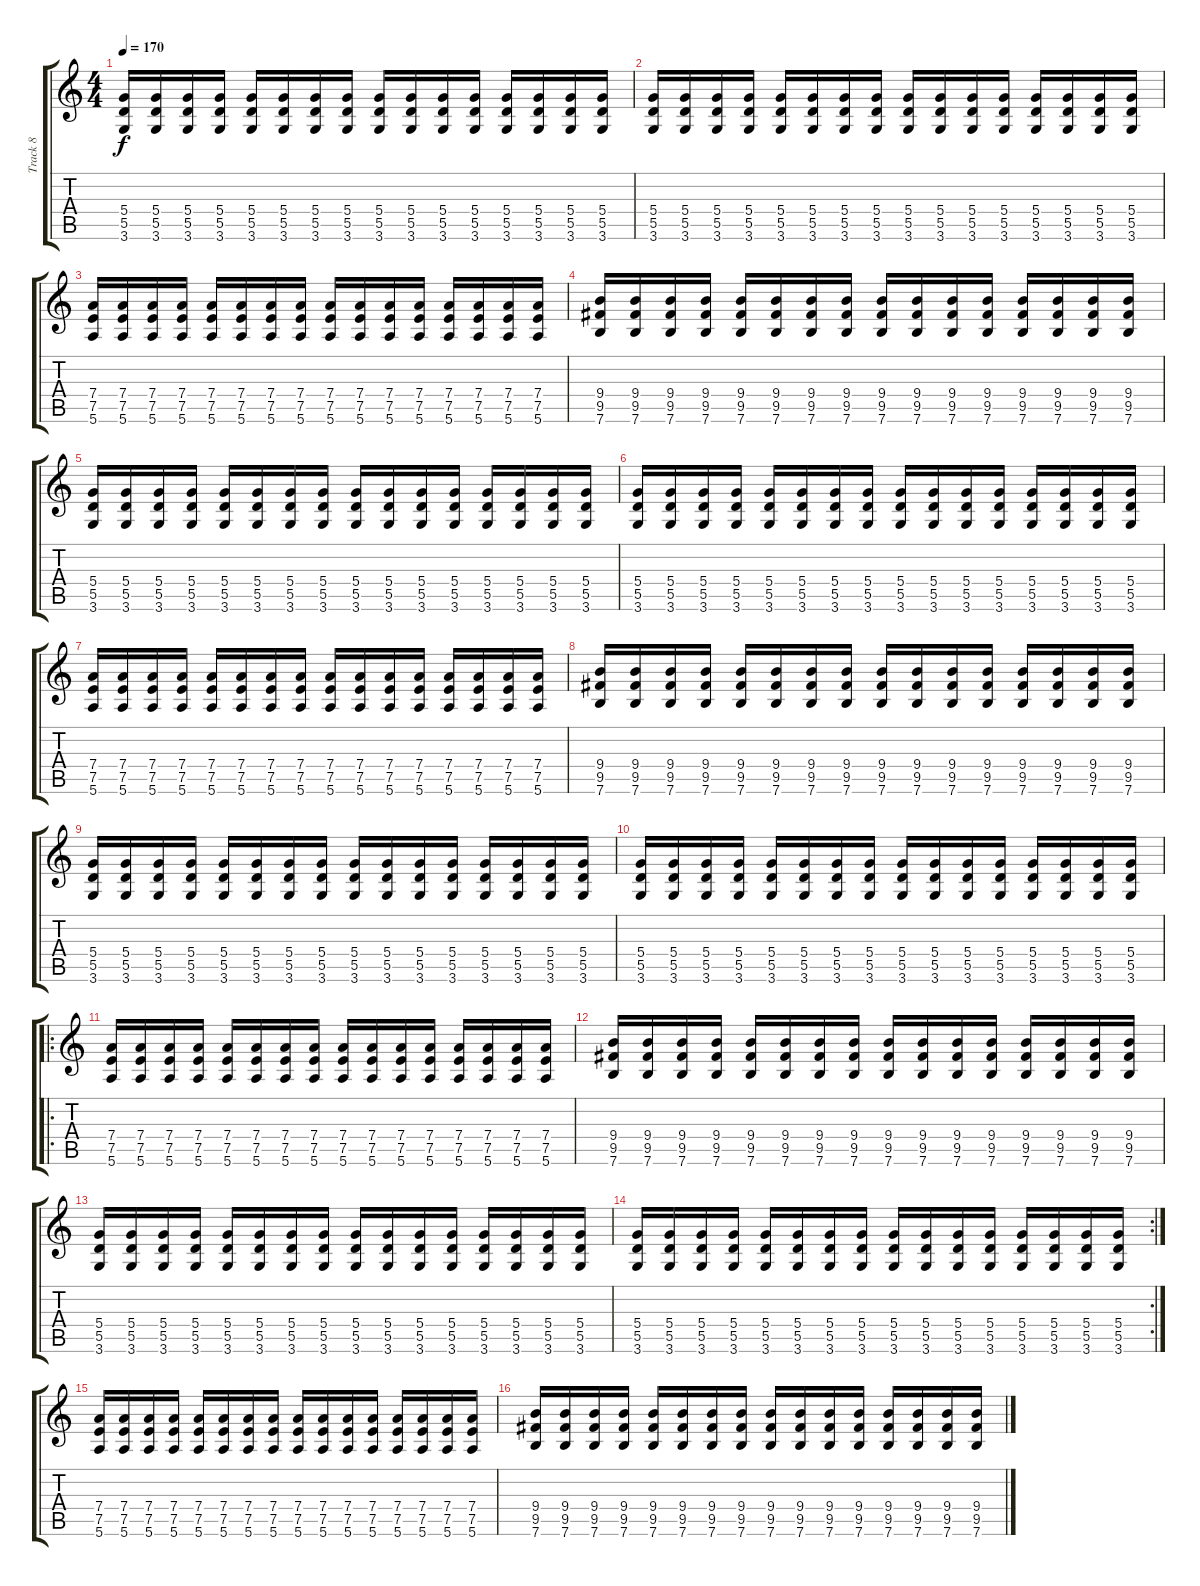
\track ("Track 8" "Track 8") {instrument acousticguitarsteel}
\staff {score tabs}
\tuning (E4 B3 G3 D3 A2 E2) {hide}
\ts (4 4)
\tempo 170
\clef g2
\ks c
(5.4 5.5 3.6).16{dy f} (5.4 5.5 3.6).16 (5.4 5.5 3.6).16 (5.4 5.5 3.6).16 (5.4 5.5 3.6).16 (5.4 5.5 3.6).16 (5.4 5.5 3.6).16 (5.4 5.5 3.6).16 (5.4 5.5 3.6).16 (5.4 5.5 3.6).16 (5.4 5.5 3.6).16 (5.4 5.5 3.6).16 (5.4 5.5 3.6).16 (5.4 5.5 3.6).16 (5.4 5.5 3.6).16 (5.4 5.5 3.6).16 |
(5.4 5.5 3.6).16 (5.4 5.5 3.6).16 (5.4 5.5 3.6).16 (5.4 5.5 3.6).16 (5.4 5.5 3.6).16 (5.4 5.5 3.6).16 (5.4 5.5 3.6).16 (5.4 5.5 3.6).16 (5.4 5.5 3.6).16 (5.4 5.5 3.6).16 (5.4 5.5 3.6).16 (5.4 5.5 3.6).16 (5.4 5.5 3.6).16 (5.4 5.5 3.6).16 (5.4 5.5 3.6).16 (5.4 5.5 3.6).16 |
(7.4 7.5 5.6).16 (7.4 7.5 5.6).16 (7.4 7.5 5.6).16 (7.4 7.5 5.6).16 (7.4 7.5 5.6).16 (7.4 7.5 5.6).16 (7.4 7.5 5.6).16 (7.4 7.5 5.6).16 (7.4 7.5 5.6).16 (7.4 7.5 5.6).16 (7.4 7.5 5.6).16 (7.4 7.5 5.6).16 (7.4 7.5 5.6).16 (7.4 7.5 5.6).16 (7.4 7.5 5.6).16 (7.4 7.5 5.6).16 |
(9.4 9.5 7.6).16 (9.4 9.5 7.6).16 (9.4 9.5 7.6).16 (9.4 9.5 7.6).16 (9.4 9.5 7.6).16 (9.4 9.5 7.6).16 (9.4 9.5 7.6).16 (9.4 9.5 7.6).16 (9.4 9.5 7.6).16 (9.4 9.5 7.6).16 (9.4 9.5 7.6).16 (9.4 9.5 7.6).16 (9.4 9.5 7.6).16 (9.4 9.5 7.6).16 (9.4 9.5 7.6).16 (9.4 9.5 7.6).16 |
(5.4 5.5 3.6).16 (5.4 5.5 3.6).16 (5.4 5.5 3.6).16 (5.4 5.5 3.6).16 (5.4 5.5 3.6).16 (5.4 5.5 3.6).16 (5.4 5.5 3.6).16 (5.4 5.5 3.6).16 (5.4 5.5 3.6).16 (5.4 5.5 3.6).16 (5.4 5.5 3.6).16 (5.4 5.5 3.6).16 (5.4 5.5 3.6).16 (5.4 5.5 3.6).16 (5.4 5.5 3.6).16 (5.4 5.5 3.6).16 |
(5.4 5.5 3.6).16 (5.4 5.5 3.6).16 (5.4 5.5 3.6).16 (5.4 5.5 3.6).16 (5.4 5.5 3.6).16 (5.4 5.5 3.6).16 (5.4 5.5 3.6).16 (5.4 5.5 3.6).16 (5.4 5.5 3.6).16 (5.4 5.5 3.6).16 (5.4 5.5 3.6).16 (5.4 5.5 3.6).16 (5.4 5.5 3.6).16 (5.4 5.5 3.6).16 (5.4 5.5 3.6).16 (5.4 5.5 3.6).16 |
(7.4 7.5 5.6).16 (7.4 7.5 5.6).16 (7.4 7.5 5.6).16 (7.4 7.5 5.6).16 (7.4 7.5 5.6).16 (7.4 7.5 5.6).16 (7.4 7.5 5.6).16 (7.4 7.5 5.6).16 (7.4 7.5 5.6).16 (7.4 7.5 5.6).16 (7.4 7.5 5.6).16 (7.4 7.5 5.6).16 (7.4 7.5 5.6).16 (7.4 7.5 5.6).16 (7.4 7.5 5.6).16 (7.4 7.5 5.6).16 |
(9.4 9.5 7.6).16 (9.4 9.5 7.6).16 (9.4 9.5 7.6).16 (9.4 9.5 7.6).16 (9.4 9.5 7.6).16 (9.4 9.5 7.6).16 (9.4 9.5 7.6).16 (9.4 9.5 7.6).16 (9.4 9.5 7.6).16 (9.4 9.5 7.6).16 (9.4 9.5 7.6).16 (9.4 9.5 7.6).16 (9.4 9.5 7.6).16 (9.4 9.5 7.6).16 (9.4 9.5 7.6).16 (9.4 9.5 7.6).16 |
(5.4 5.5 3.6).16 (5.4 5.5 3.6).16 (5.4 5.5 3.6).16 (5.4 5.5 3.6).16 (5.4 5.5 3.6).16 (5.4 5.5 3.6).16 (5.4 5.5 3.6).16 (5.4 5.5 3.6).16 (5.4 5.5 3.6).16 (5.4 5.5 3.6).16 (5.4 5.5 3.6).16 (5.4 5.5 3.6).16 (5.4 5.5 3.6).16 (5.4 5.5 3.6).16 (5.4 5.5 3.6).16 (5.4 5.5 3.6).16 |
(5.4 5.5 3.6).16 (5.4 5.5 3.6).16 (5.4 5.5 3.6).16 (5.4 5.5 3.6).16 (5.4 5.5 3.6).16 (5.4 5.5 3.6).16 (5.4 5.5 3.6).16 (5.4 5.5 3.6).16 (5.4 5.5 3.6).16 (5.4 5.5 3.6).16 (5.4 5.5 3.6).16 (5.4 5.5 3.6).16 (5.4 5.5 3.6).16 (5.4 5.5 3.6).16 (5.4 5.5 3.6).16 (5.4 5.5 3.6).16 |
\ro
(7.4 7.5 5.6).16 (7.4 7.5 5.6).16 (7.4 7.5 5.6).16 (7.4 7.5 5.6).16 (7.4 7.5 5.6).16 (7.4 7.5 5.6).16 (7.4 7.5 5.6).16 (7.4 7.5 5.6).16 (7.4 7.5 5.6).16 (7.4 7.5 5.6).16 (7.4 7.5 5.6).16 (7.4 7.5 5.6).16 (7.4 7.5 5.6).16 (7.4 7.5 5.6).16 (7.4 7.5 5.6).16 (7.4 7.5 5.6).16 |
(9.4 9.5 7.6).16 (9.4 9.5 7.6).16 (9.4 9.5 7.6).16 (9.4 9.5 7.6).16 (9.4 9.5 7.6).16 (9.4 9.5 7.6).16 (9.4 9.5 7.6).16 (9.4 9.5 7.6).16 (9.4 9.5 7.6).16 (9.4 9.5 7.6).16 (9.4 9.5 7.6).16 (9.4 9.5 7.6).16 (9.4 9.5 7.6).16 (9.4 9.5 7.6).16 (9.4 9.5 7.6).16 (9.4 9.5 7.6).16 |
(5.4 5.5 3.6).16 (5.4 5.5 3.6).16 (5.4 5.5 3.6).16 (5.4 5.5 3.6).16 (5.4 5.5 3.6).16 (5.4 5.5 3.6).16 (5.4 5.5 3.6).16 (5.4 5.5 3.6).16 (5.4 5.5 3.6).16 (5.4 5.5 3.6).16 (5.4 5.5 3.6).16 (5.4 5.5 3.6).16 (5.4 5.5 3.6).16 (5.4 5.5 3.6).16 (5.4 5.5 3.6).16 (5.4 5.5 3.6).16 |
\rc 2
(5.4 5.5 3.6).16 (5.4 5.5 3.6).16 (5.4 5.5 3.6).16 (5.4 5.5 3.6).16 (5.4 5.5 3.6).16 (5.4 5.5 3.6).16 (5.4 5.5 3.6).16 (5.4 5.5 3.6).16 (5.4 5.5 3.6).16 (5.4 5.5 3.6).16 (5.4 5.5 3.6).16 (5.4 5.5 3.6).16 (5.4 5.5 3.6).16 (5.4 5.5 3.6).16 (5.4 5.5 3.6).16 (5.4 5.5 3.6).16 |
(7.4 7.5 5.6).16 (7.4 7.5 5.6).16 (7.4 7.5 5.6).16 (7.4 7.5 5.6).16 (7.4 7.5 5.6).16 (7.4 7.5 5.6).16 (7.4 7.5 5.6).16 (7.4 7.5 5.6).16 (7.4 7.5 5.6).16 (7.4 7.5 5.6).16 (7.4 7.5 5.6).16 (7.4 7.5 5.6).16 (7.4 7.5 5.6).16 (7.4 7.5 5.6).16 (7.4 7.5 5.6).16 (7.4 7.5 5.6).16 |
(9.4 9.5 7.6).16 (9.4 9.5 7.6).16 (9.4 9.5 7.6).16 (9.4 9.5 7.6).16 (9.4 9.5 7.6).16 (9.4 9.5 7.6).16 (9.4 9.5 7.6).16 (9.4 9.5 7.6).16 (9.4 9.5 7.6).16 (9.4 9.5 7.6).16 (9.4 9.5 7.6).16 (9.4 9.5 7.6).16 (9.4 9.5 7.6).16 (9.4 9.5 7.6).16 (9.4 9.5 7.6).16 (9.4 9.5 7.6).16
